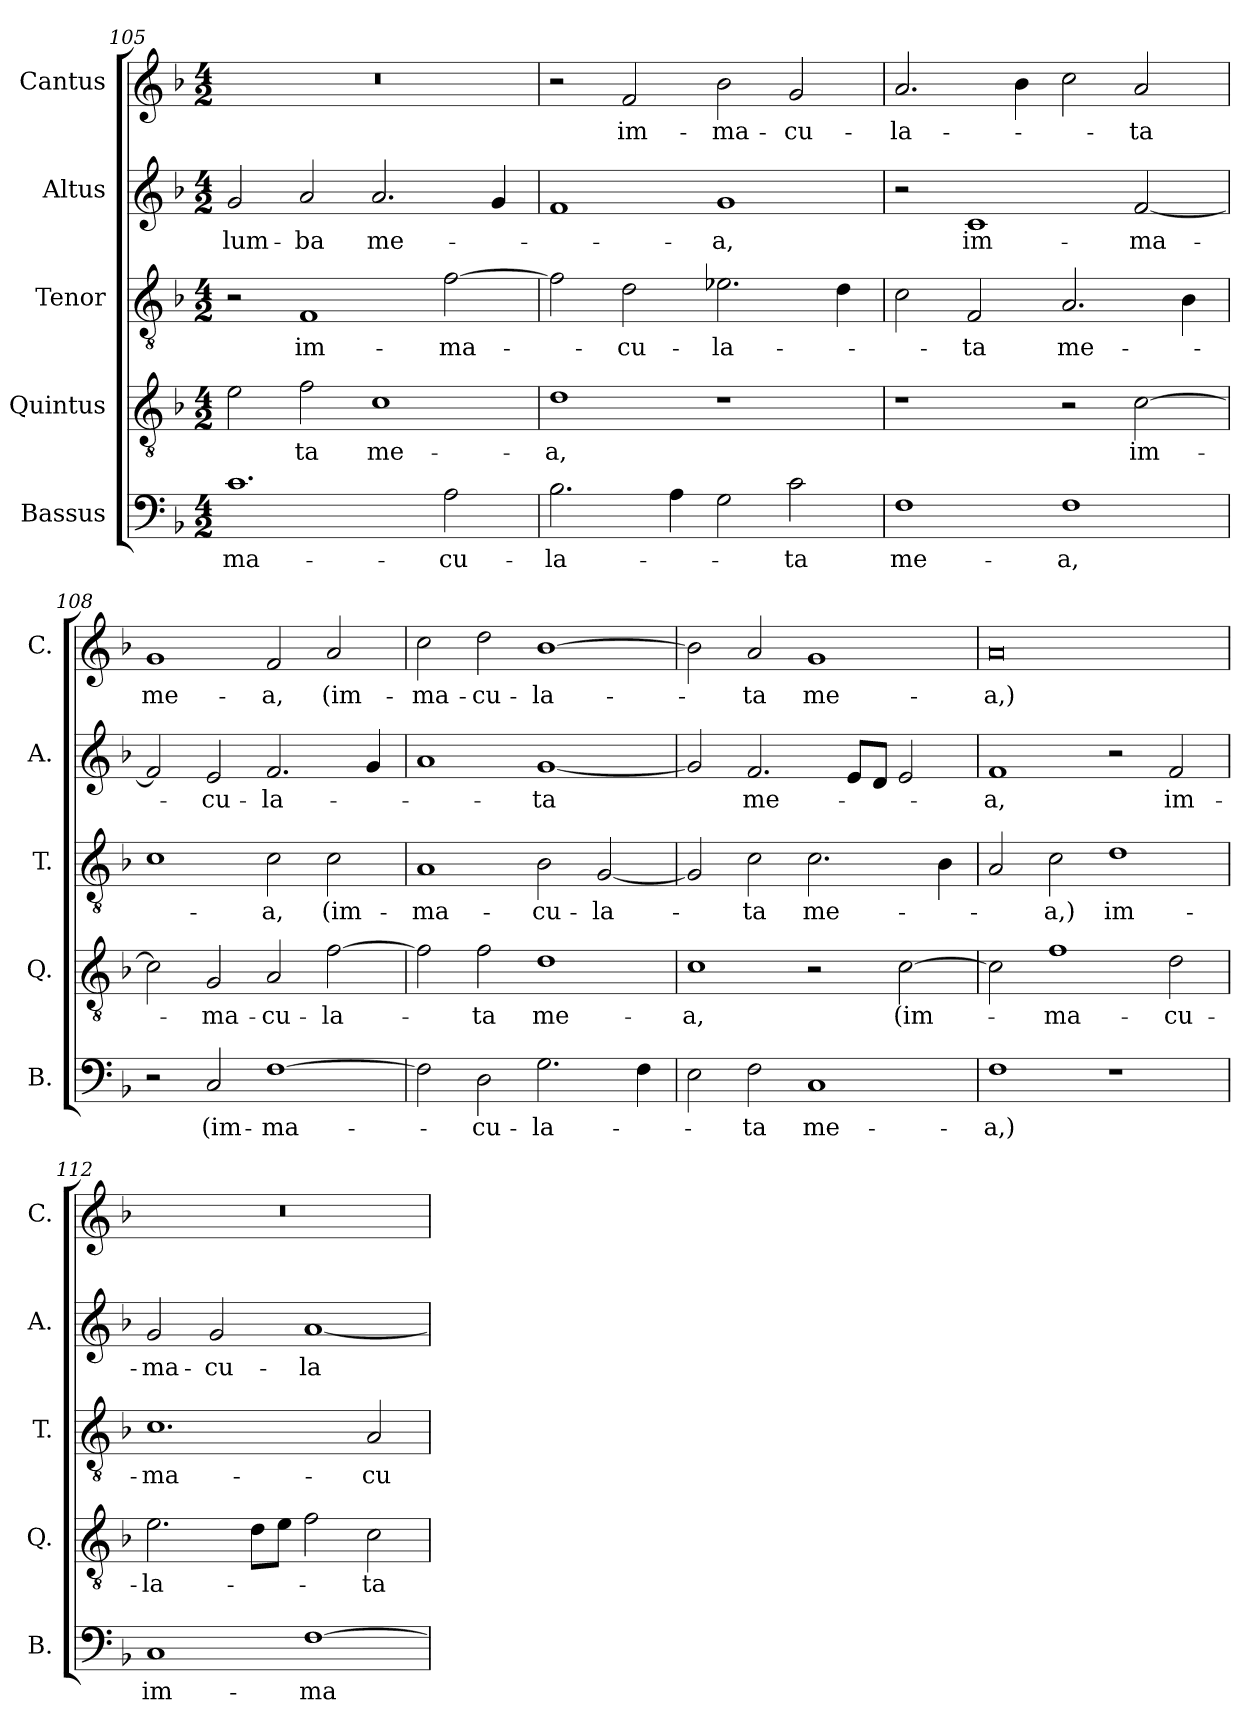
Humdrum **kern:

**kern	**text	**kern	**text	**kern	**text	**kern	**text	**kern	**text
*part5	*part5	*part4	*part4	*part3	*part3	*part2	*part2	*part1	*part1
*staff5	*staff5	*staff4	*staff4	*staff3	*staff3	*staff2	*staff2	*staff1	*staff1
*I"Bassus	*	*I"Quintus	*	*I"Tenor	*	*I"Altus	*	*I"Cantus	*
*I'B.	*	*I'Q.	*	*I'T.	*	*I'A.	*	*I'C.	*
*clefF4	*	*clefGv2	*	*clefGv2	*	*clefG2	*	*clefG2	*
*k[b-]	*	*k[b-]	*	*k[b-]	*	*k[b-]	*	*k[b-]	*
*M4/2	*	*M4/2	*	*M4/2	*	*M4/2	*	*M4/2	*
=105	=105	=105	=105	=105	=105	=105	=105	=105	=105
1.c	-ma-	2e\	.	2r	.	2g/	-lum-	0r	.
.	.	2f\	-ta	1F	im-	2a/	-ba	.	.
.	.	1c	me-	.	.	2.a/	me­-	.	.
2A\	-cu­-	.	.	[2f\	-ma-	.	.	.	.
.	.	.	.	.	.	4g/	.	.	.
=106	=106	=106	=106	=106	=106	=106	=106	=106	=106
2.B-\	-la­-	1d	-a,	2f\]	.	1f	.	2r	.
.	.	.	.	2d\	-cu-	.	.	2f/	im­-
4A\	.	.	.	.	.	.	.	.	.
2G\	.	1r	.	2.e-X\	-la­-	1g	-a,	2b-\	-ma-
2c\	-ta	.	.	.	.	.	.	2g/	-cu-
.	.	.	.	4d\	.	.	.	.	.
=107	=107	=107	=107	=107	=107	=107	=107	=107	=107
1F	me-	1r	.	2c\	.	2r	.	2.a/	-la-
.	.	.	.	2F/	-ta	1c	im­-	.	.
.	.	.	.	.	.	.	.	4b-\	.
1F	-a,	2r	.	2.A/	me-	.	.	2cc\	.
.	.	[2c\	im­-	.	.	[2f/	-ma-	2a/	-ta
.	.	.	.	4B-\	.	.	.	.	.
=108	=108	=108	=108	=108	=108	=108	=108	=108	=108
2r	.	2c\]	.	1c	.	2f/]	.	1g	me­-
2C/	(im-	2G/	-ma­-	.	.	2e/	-cu-	.	.
[1F	-ma­-	2A/	-cu-	2c\	-a,	2.f/	-la-	2f/	-a,
.	.	[2f\	-la-	2c\	(im-	.	.	2a/	(im­-
.	.	.	.	.	.	4g/	.	.	.
=109	=109	=109	=109	=109	=109	=109	=109	=109	=109
2F\]	.	2f\]	.	1A	-ma-	1a	.	2cc\	-ma­-
2D\	-cu-	2f\	-ta	.	.	.	.	2dd\	-cu-
2.G\	-la­-	1d	me­-	2B-\	-cu-	[1g	-ta	[1b-	-la-
.	.	.	.	[2G/	-la-	.	.	.	.
4F\	.	.	.	.	.	.	.	.	.
=110	=110	=110	=110	=110	=110	=110	=110	=110	=110
2E\	.	1c	-a,	2G/]	.	2g/]	.	2b-\]	.
2F\	-ta	.	.	2c\	-ta	2.f/	me-	2a/	-ta
1C	me-	2r	.	2.c\	me-	.	.	1g	me­-
.	.	.	.	.	.	8e/L	.	.	.
.	.	.	.	.	.	8d/J	.	.	.
.	.	[2c\	(im­-	.	.	2e/	.	.	.
.	.	.	.	4B-\	.	.	.	.	.
=111	=111	=111	=111	=111	=111	=111	=111	=111	=111
1F	-a,)	2c\]	.	2A/	.	1f	-a,	0a	-a,)
.	.	1f	-ma­-	2c\	-a,)	.	.	.	.
1r	.	.	.	1d	im­-	2r	.	.	.
.	.	2d\	-cu-	.	.	2f/	im­-	.	.
=112	=112	=112	=112	=112	=112	=112	=112	=112	=112
1C	im-	2.e\	-la­-	1.c	-ma­-	2g/	-ma-	0r	.
.	.	.	.	.	.	2g/	-cu-	.	.
.	.	8d\L	.	.	.	.	.	.	.
.	.	8e\J	.	.	.	.	.	.	.
[1F	-ma­-	2f\	.	.	.	[1a	-la-	.	.
.	.	2c\	-ta	2A/	-cu-	.	.	.	.
=	=	=	=	=	=	=	=	=	=
*-	*-	*-	*-	*-	*-	*-	*-	*-	*-
